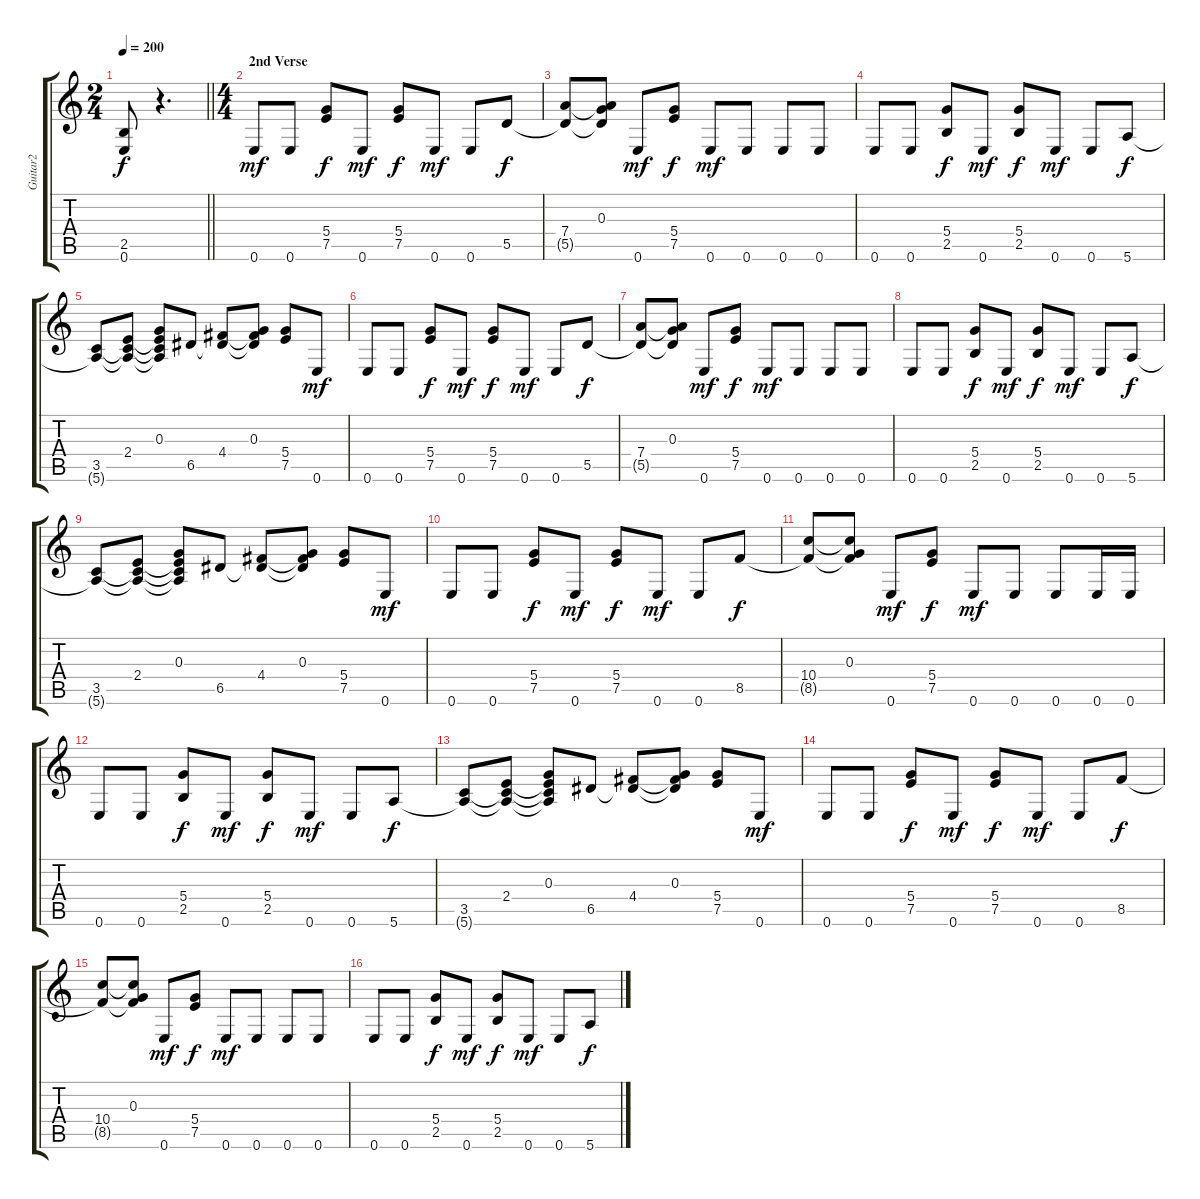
\track ("Guitar2" "Guitar2") {instrument distortionguitar}
\staff {score tabs}
\tuning (E4 B3 G3 D3 A2 E2) {hide}
\ts (2 4)
\tempo 200
\clef g2
\barLineRight lightlight
\ks c
(2.5 0.6).8{dy f} r.4{d} |
\ts (4 4)
\section ("" "2nd Verse")
0.6.8{dy mf} 0.6.8 (5.4 7.5).8{dy f} 0.6.8{dy mf} (5.4 7.5).8{dy f} 0.6.8{dy mf} 0.6.8 5.5.8{dy f} |
(7.4 5.5{t}).8 (0.3 7.4{t} 5.5{t}).8 0.6.8{dy mf} (5.4 7.5).8{dy f} 0.6.8{dy mf} 0.6.8 0.6.8 0.6.8 |
0.6.8 0.6.8 (5.4 2.5).8{dy f} 0.6.8{dy mf} (5.4 2.5).8{dy f} 0.6.8{dy mf} 0.6.8 5.6.8{dy f} |
(3.5 5.6{t}).8 (2.4 3.5{t} 5.6{t}).8 (0.3 2.4{t} 3.5{t} 5.6{t}).8 6.5.8 (4.4 6.5{t}).8 (0.3 4.4{t} 6.5{t}).8 (5.4 7.5).8 0.6.8{dy mf} |
0.6.8 0.6.8 (5.4 7.5).8{dy f} 0.6.8{dy mf} (5.4 7.5).8{dy f} 0.6.8{dy mf} 0.6.8 5.5.8{dy f} |
(7.4 5.5{t}).8 (0.3 7.4{t} 5.5{t}).8 0.6.8{dy mf} (5.4 7.5).8{dy f} 0.6.8{dy mf} 0.6.8 0.6.8 0.6.8 |
0.6.8 0.6.8 (5.4 2.5).8{dy f} 0.6.8{dy mf} (5.4 2.5).8{dy f} 0.6.8{dy mf} 0.6.8 5.6.8{dy f} |
(3.5 5.6{t}).8 (2.4 3.5{t} 5.6{t}).8 (0.3 2.4{t} 3.5{t} 5.6{t}).8 6.5.8 (4.4 6.5{t}).8 (0.3 4.4{t} 6.5{t}).8 (5.4 7.5).8 0.6.8{dy mf} |
0.6.8 0.6.8 (5.4 7.5).8{dy f} 0.6.8{dy mf} (5.4 7.5).8{dy f} 0.6.8{dy mf} 0.6.8 8.5.8{dy f} |
(10.4 8.5{t}).8 (0.3 10.4{t} 8.5{t}).8 0.6.8{dy mf} (5.4 7.5).8{dy f} 0.6.8{dy mf} 0.6.8 0.6.8 0.6.16 0.6.16 |
0.6.8 0.6.8 (5.4 2.5).8{dy f} 0.6.8{dy mf} (5.4 2.5).8{dy f} 0.6.8{dy mf} 0.6.8 5.6.8{dy f} |
(3.5 5.6{t}).8 (2.4 3.5{t} 5.6{t}).8 (0.3 2.4{t} 3.5{t} 5.6{t}).8 6.5.8 (4.4 6.5{t}).8 (0.3 4.4{t} 6.5{t}).8 (5.4 7.5).8 0.6.8{dy mf} |
0.6.8 0.6.8 (5.4 7.5).8{dy f} 0.6.8{dy mf} (5.4 7.5).8{dy f} 0.6.8{dy mf} 0.6.8 8.5.8{dy f} |
(10.4 8.5{t}).8 (0.3 10.4{t} 8.5{t}).8 0.6.8{dy mf} (5.4 7.5).8{dy f} 0.6.8{dy mf} 0.6.8 0.6.8 0.6.8 |
0.6.8 0.6.8 (5.4 2.5).8{dy f} 0.6.8{dy mf} (5.4 2.5).8{dy f} 0.6.8{dy mf} 0.6.8 5.6.8{dy f}
